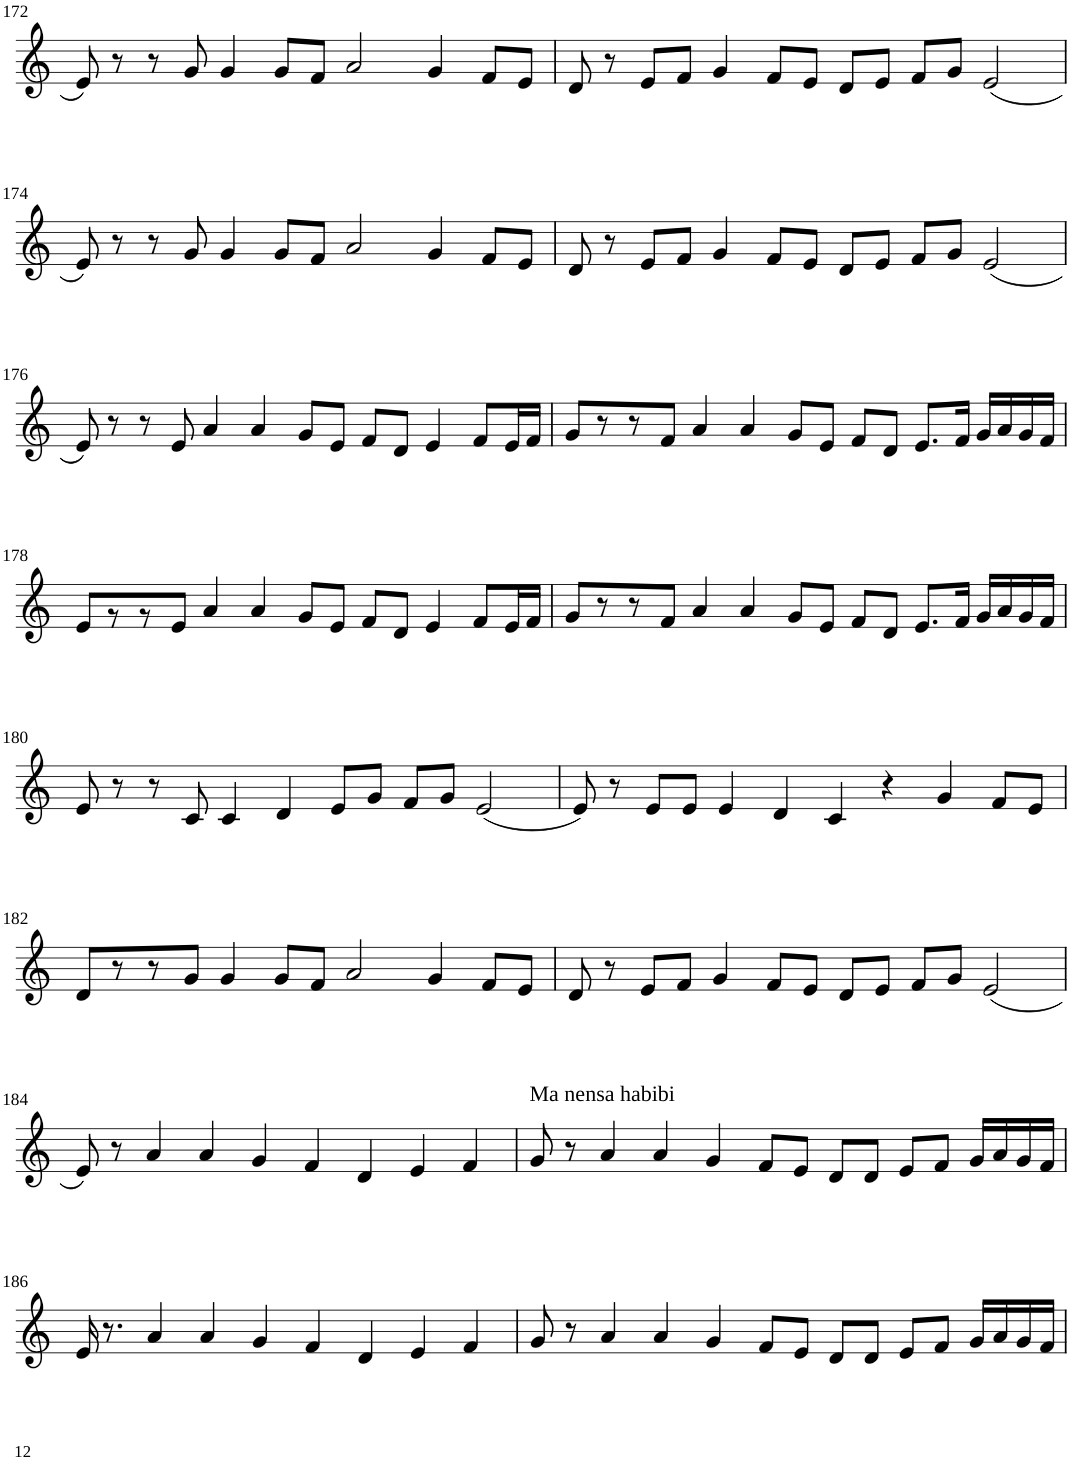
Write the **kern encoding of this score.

**kern
*part1
*staff1
*I"Violin
!!LO:PB:g=z
*clefG2
*k[]
*M8/4
=172
8e/
8r
8r
8g/
4g/
8g/L
8f/J
2a/
4g/
8f/L
8e/J
=173
8d/
8r
8e/L
8f/J
4g/
8f/L
8e/J
8d/L
8e/J
8f/L
8g/J
(2e/
!!LO:LB:g=z
=174
8e/)
8r
8r
8g/
4g/
8g/L
8f/J
2a/
4g/
8f/L
8e/J
=175
8d/
8r
8e/L
8f/J
4g/
8f/L
8e/J
8d/L
8e/J
8f/L
8g/J
(2e/
!!LO:LB:g=z
=176
8e/)
8r
8r
8e/
4a/
4a/
8g/L
8e/J
8f/L
8d/J
4e/
8f/L
16e/L
16f/JJ
=177
8g/L
8r
8r
8f/J
4a/
4a/
8g/L
8e/J
8f/L
8d/J
8.e/L
16f/Jk
16g/LL
16a/
16g/
16f/JJ
!!LO:LB:g=z
=178
8e/L
8r
8r
8e/J
4a/
4a/
8g/L
8e/J
8f/L
8d/J
4e/
8f/L
16e/L
16f/JJ
=179
8g/L
8r
8r
8f/J
4a/
4a/
8g/L
8e/J
8f/L
8d/J
8.e/L
16f/Jk
16g/LL
16a/
16g/
16f/JJ
!!LO:LB:g=z
=180
8e/
8r
8r
8c/
4c/
4d/
8e/L
8g/J
8f/L
8g/J
(2e/
=181
8e/)
8r
8e/L
8e/J
4e/
4d/
4c/
4r
4g/
8f/L
8e/J
!!LO:LB:g=z
=182
8d/L
8r
8r
8g/J
4g/
8g/L
8f/J
2a/
4g/
8f/L
8e/J
=183
8d/
8r
8e/L
8f/J
4g/
8f/L
8e/J
8d/L
8e/J
8f/L
8g/J
(2e/
!!LO:LB:g=z
=184
8e/)
8r
4a/
4a/
4g/
4f/
4d/
4e/
4f/
=185
!LO:TX:a:t=Ma nensa habibi
8g/
8r
4a/
4a/
4g/
8f/L
8e/J
8d/L
8d/J
8e/L
8f/J
16g/LL
16a/
16g/
16f/JJ
!!LO:LB:g=z
=186
16e/
8.r
4a/
4a/
4g/
4f/
4d/
4e/
4f/
=187
8g/
8r
4a/
4a/
4g/
8f/L
8e/J
8d/L
8d/J
8e/L
8f/J
16g/LL
16a/
16g/
16f/JJ
=
*-
